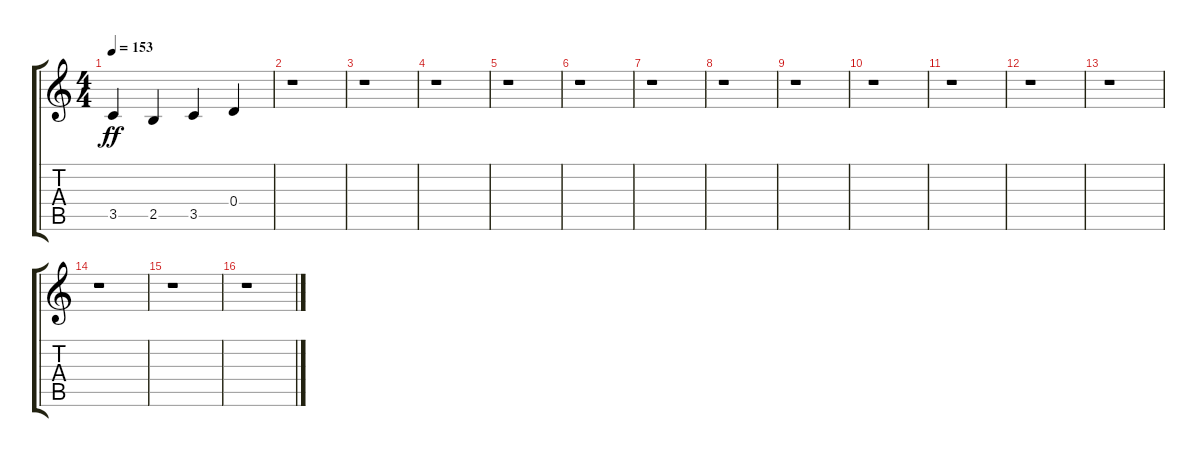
\track "" {instrument acousticguitarnylon}
\staff {score tabs}
\tuning (E4 B3 G3 D3 A2 E2) {hide}
\ts (4 4)
\tempo 153
\clef g2
\ks c
3.5.4{dy ff} 2.5.4 3.5.4 0.4.4 |
r.1 |
r.1 |
r.1 |
r.1 |
r.1 |
r.1 |
r.1 |
r.1 |
r.1 |
r.1 |
r.1 |
r.1 |
r.1 |
r.1 |
r.1
